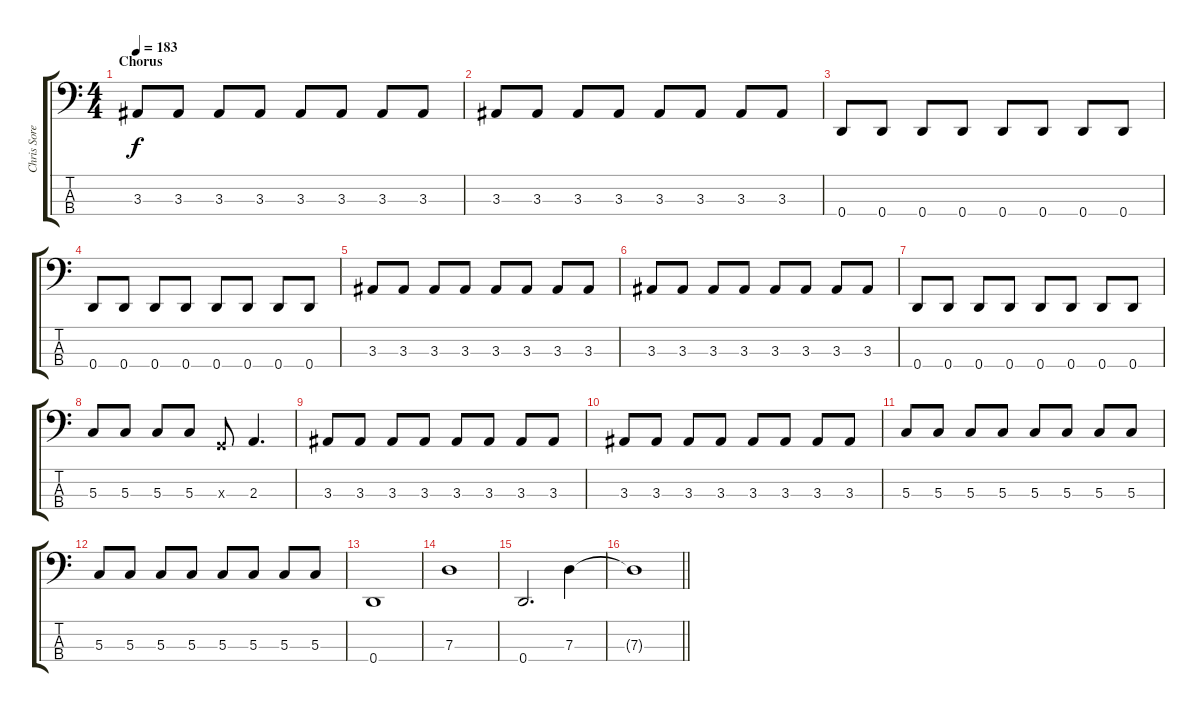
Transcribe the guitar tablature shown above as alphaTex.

\track ("Chris Sorenson" "Chris Sore") {instrument electricbasspick}
\staff {score tabs}
\tuning (F2 C2 G1 D1) {hide}
\ts (4 4)
\section ("" "Chorus")
\tempo 183
\clef f4
\ks c
3.3.8{dy f} 3.3.8 3.3.8 3.3.8 3.3.8 3.3.8 3.3.8 3.3.8 |
3.3.8 3.3.8 3.3.8 3.3.8 3.3.8 3.3.8 3.3.8 3.3.8 |
0.4.8 0.4.8 0.4.8 0.4.8 0.4.8 0.4.8 0.4.8 0.4.8 |
0.4.8 0.4.8 0.4.8 0.4.8 0.4.8 0.4.8 0.4.8 0.4.8 |
3.3.8 3.3.8 3.3.8 3.3.8 3.3.8 3.3.8 3.3.8 3.3.8 |
3.3.8 3.3.8 3.3.8 3.3.8 3.3.8 3.3.8 3.3.8 3.3.8 |
0.4.8 0.4.8 0.4.8 0.4.8 0.4.8 0.4.8 0.4.8 0.4.8 |
5.3.8 5.3.8 5.3.8 5.3.8 0.3{x}.8 2.3.4{d} |
3.3.8 3.3.8 3.3.8 3.3.8 3.3.8 3.3.8 3.3.8 3.3.8 |
3.3.8 3.3.8 3.3.8 3.3.8 3.3.8 3.3.8 3.3.8 3.3.8 |
5.3.8 5.3.8 5.3.8 5.3.8 5.3.8 5.3.8 5.3.8 5.3.8 |
5.3.8 5.3.8 5.3.8 5.3.8 5.3.8 5.3.8 5.3.8 5.3.8 |
0.4.1 |
7.3.1 |
0.4.2{d} 7.3.4 |
\barLineRight lightlight
7.3{t}.1
